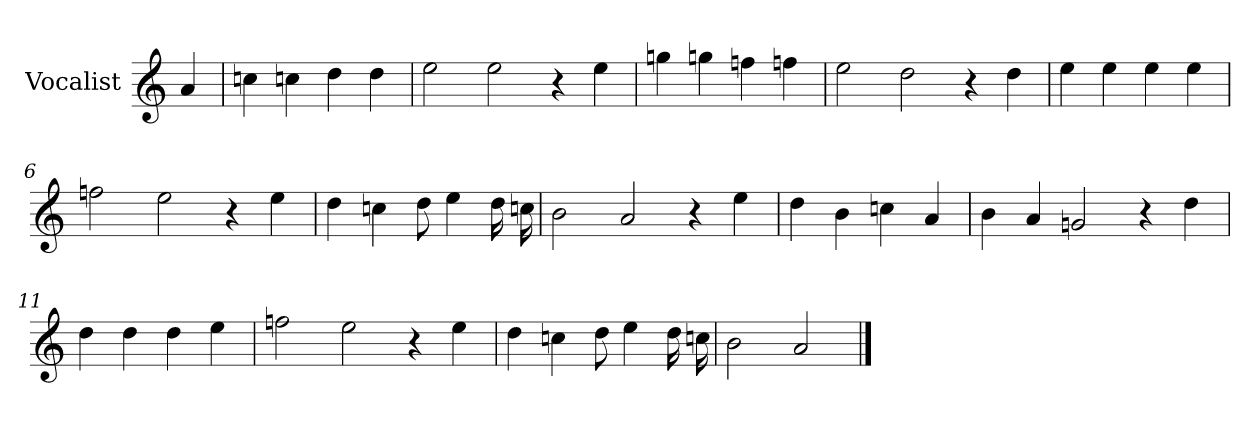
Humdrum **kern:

**kern
*part1
*staff1
*I"Vocalist
*k[]
*a:
=
4a
=1
4ccn
4ccn
4dd
4dd
=2
2ee
2ee
4r
4ee
=3
4ggn
4ggn
4ffn
4ffn
=4
2ee
2dd
4r
4dd
=5
4ee
4ee
4ee
4ee
=6
2ffn
2ee
4r
4ee
=7
4dd
4ccn
8dd
4ee
16dd
16ccn
=8
2b
2a
4r
4ee
=9
4dd
4b
4ccn
4a
=10
4b
4a
2gn
4r
4dd
=11
4dd
4dd
4dd
4ee
=12
2ffn
2ee
4r
4ee
=13
4dd
4ccn
8dd
4ee
16dd
16ccn
=14
2b
2a
==
*-
